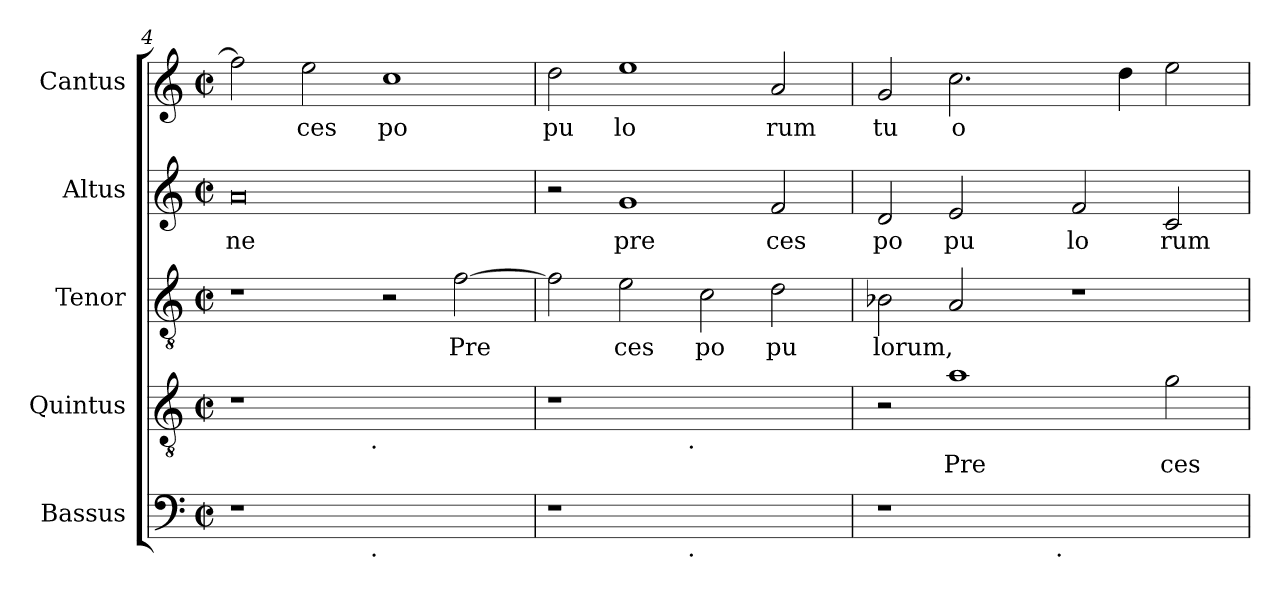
**kern	**kern	**text	**kern	**text	**kern	**text	**kern	**text
*part5	*part4	*part4	*part3	*part3	*part2	*part2	*part1	*part1
*staff5	*staff4	*staff4	*staff3	*staff3	*staff2	*staff2	*staff1	*staff1
*I"Bassus	*I"Quintus	*	*I"Tenor	*	*I"Altus	*	*I"Cantus	*
*clefF4	*clefGv2	*	*clefGv2	*	*clefG2	*	*clefG2	*
*k[]	*k[]	*	*k[]	*	*k[]	*	*k[]	*
*C:	*C:	*	*C:	*	*C:	*	*C:	*
*M2/2	*M2/2	*	*M2/2	*	*M2/2	*	*M2/2	*
*met(c|)	*met(c|)	*	*met(c|)	*	*met(c|)	*	*met(c|)	*
=4	=4	=4	=4	=4	=4	=4	=4	=4
!	!	!	!	!	!	!LO:LY:b:cj	!	!LO:LY:b:cj
*^	*^	*	*	*	*	*	*	*
1r	2ryy	1r	2ryy	.	1r	.	0a	ne	2ff\]	.
!	!	!	!	!	!	!	!	!	!	!LO:LY:b:cj
.	4...ryy	.	4...ryy	.	.	.	.	.	2ee\	ces
!	!	!	!LO:TX:b:t=.	!	!	!	!	!	!	!
!	!LO:TX:b:t=.	!	!	!	!	!	!	!	!	!
.	1ryy	.	1ryy	.	.	.	.	.	.	.
!	!	!	!	!	!	!	!	!	!	!LO:LY:b:cj
1ryy	.	1ryy	.	.	2r	.	.	.	1cc	po
!	!	!	!	!	!	!LO:LY:b	!	!	!	!
.	.	.	.	.	[>2f\	Pre	.	.	.	.
.	32ryy	.	32ryy	.	.	.	.	.	.	.
=5	=5	=5	=5	=5	=5	=5	=5	=5	=5	=5
!	!	!	!	!	!	!LO:LY:b	!	!	!	!LO:LY:b:cj
1r	2ryy	1r	2ryy	.	2f\]	.	2r	.	2dd\	pu
!	!	!	!	!	!	!LO:LY:b	!	!LO:LY:b:cj	!	!LO:LY:b:cj
.	4...ryy	.	4...ryy	.	2e\	ces	1g	pre	1ee	lo
!	!	!	!LO:TX:b:t=.	!	!	!	!	!	!	!
!	!LO:TX:b:t=.	!	!	!	!	!	!	!	!	!
.	1ryy	.	1ryy	.	.	.	.	.	.	.
!	!	!	!	!	!	!LO:LY:b	!	!	!	!
1ryy	.	1ryy	.	.	2c\	po	.	.	.	.
!	!	!	!	!	!	!LO:LY:b	!	!LO:LY:b:cj	!	!LO:LY:b:cj
.	.	.	.	.	2d\	pu	2f/	ces	2a/	rum
.	32ryy	.	32ryy	.	.	.	.	.	.	.
=6	=6	=6	=6	=6	=6	=6	=6	=6	=6	=6
!	!	!	!	!	!	!LO:LY:b	!	!LO:LY:b:cj	!	!LO:LY:b:cj
*	*	*v	*v	*	*	*	*	*	*	*
1r	2ryy	2r	.	2B-X\	lorum,	2d/	po	2g/	tu
!	!	!	!LO:LY:b:cj	!	!LO:LY:b	!	!LO:LY:b:cj	!	!LO:LY:b:cj
.	4ryy	1a	Pre	2A/	.	2e/	pu	2.cc\	o
.	8ryy	.	.	.	.	.	.	.	.
.	16ryy	.	.	.	.	.	.	.	.
.	64ryy	.	.	.	.	.	.	.	.
!	!LO:TX:b:t=.	!	!	!	!	!	!	!	!
.	1ryy	.	.	.	.	.	.	.	.
!	!	!	!	!	!	!	!LO:LY:b:cj	!	!
1ryy	.	.	.	1r	.	2f/	lo	.	.
!	!	!	!	!	!	!	!	!	!LO:LY:b:cj
.	.	.	.	.	.	.	.	4dd\	.
!	!	!	!LO:LY:b:cj	!	!	!	!LO:LY:b:cj	!	!LO:LY:b:cj
.	.	2g\	ces	.	.	2c/	rum	2ee\	.
.	32.ryy	.	.	.	.	.	.	.	.
*v	*v	*	*	*	*	*	*	*	*
=	=	=	=	=	=	=	=	=
*-	*-	*-	*-	*-	*-	*-	*-	*-
